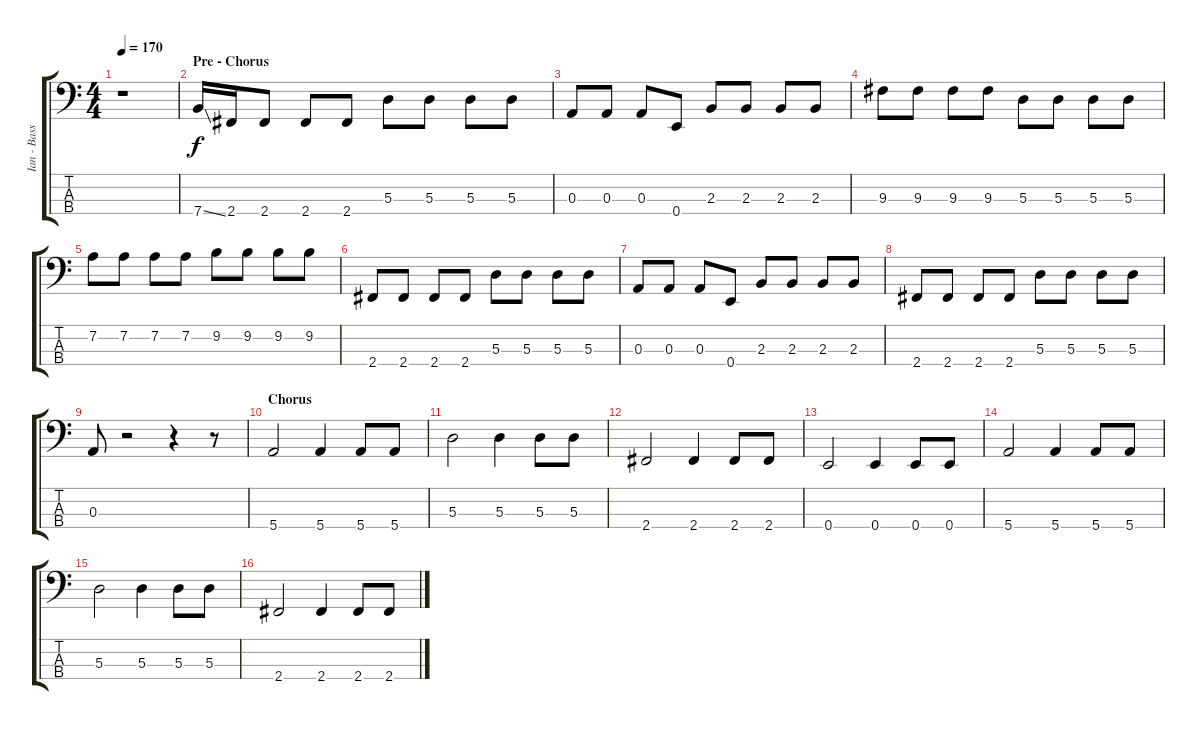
\track ("Ian - Bass" "Ian - Bass") {instrument electricbasspick}
\staff {score tabs}
\tuning (G2 D2 A1 E1) {hide}
\ts (4 4)
\tempo 170
\clef f4
\ks c
r.1{dy f} |
\section ("" "Pre - Chorus")
7.4{ss}.16 2.4.16 2.4.8 2.4.8 2.4.8 5.3.8 5.3.8 5.3.8 5.3.8 |
0.3.8 0.3.8 0.3.8 0.4.8 2.3.8 2.3.8 2.3.8 2.3.8 |
9.3.8 9.3.8 9.3.8 9.3.8 5.3.8 5.3.8 5.3.8 5.3.8 |
7.2.8 7.2.8 7.2.8 7.2.8 9.2.8 9.2.8 9.2.8 9.2.8 |
2.4.8 2.4.8 2.4.8 2.4.8 5.3.8 5.3.8 5.3.8 5.3.8 |
0.3.8 0.3.8 0.3.8 0.4.8 2.3.8 2.3.8 2.3.8 2.3.8 |
2.4.8 2.4.8 2.4.8 2.4.8 5.3.8 5.3.8 5.3.8 5.3.8 |
0.3.8 r.2 r.4 r.8 |
\section ("" "Chorus")
5.4.2 5.4.4 5.4.8 5.4.8 |
5.3.2 5.3.4 5.3.8 5.3.8 |
2.4.2 2.4.4 2.4.8 2.4.8 |
0.4.2 0.4.4 0.4.8 0.4.8 |
5.4.2 5.4.4 5.4.8 5.4.8 |
5.3.2 5.3.4 5.3.8 5.3.8 |
2.4.2 2.4.4 2.4.8 2.4.8
